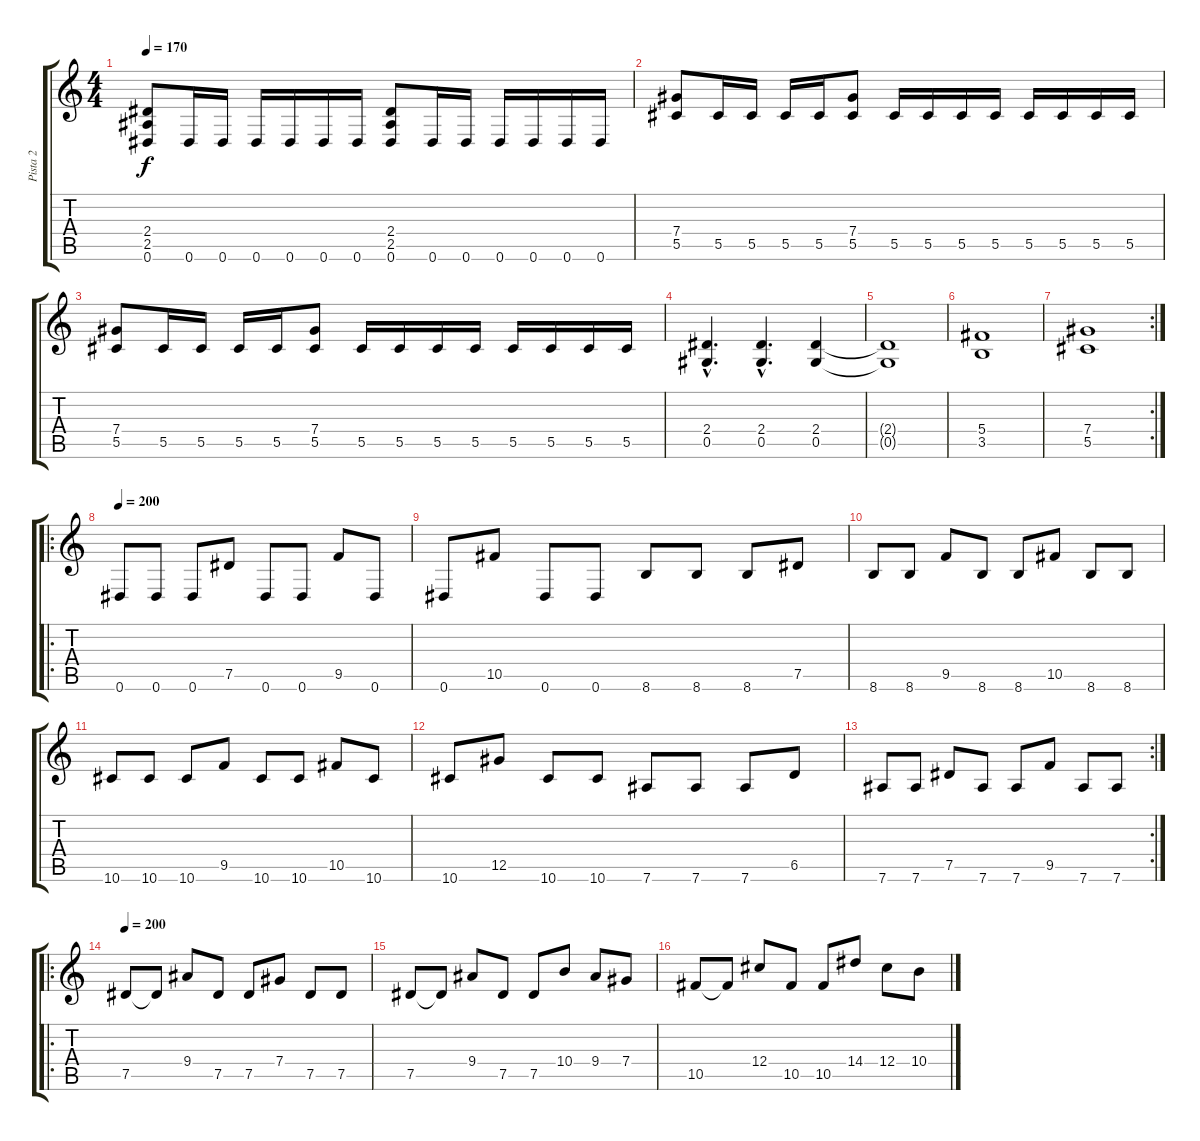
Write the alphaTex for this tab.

\track ("Pista 2" "Pista 2") {instrument distortionguitar}
\staff {score tabs}
\tuning (Eb4 Bb3 Gb3 Db3 Ab2 Eb2) {hide}
\ts (4 4)
\tempo 170
\clef g2
\ks c
(2.4 2.5 0.6).8{dy f} 0.6.16 0.6.16 0.6.16 0.6.16 0.6.16 0.6.16 (2.4 2.5 0.6).8 0.6.16 0.6.16 0.6.16 0.6.16 0.6.16 0.6.16 |
(7.4 5.5).8 5.5.16 5.5.16 5.5.16 5.5.16 (7.4 5.5).8 5.5.16 5.5.16 5.5.16 5.5.16 5.5.16 5.5.16 5.5.16 5.5.16 |
(7.4 5.5).8 5.5.16 5.5.16 5.5.16 5.5.16 (7.4 5.5).8 5.5.16 5.5.16 5.5.16 5.5.16 5.5.16 5.5.16 5.5.16 5.5.16 |
(2.4{hac} 0.5{hac}).4{d} (2.4{hac} 0.5{hac}).4{d} (2.4 0.5).4 |
(2.4{t} 0.5{t}).1 |
(5.4 3.5).1 |
\rc 2
(7.4 5.5).1 |
\ro
\tempo 200
0.6.8 0.6.8 0.6.8 7.5.8 0.6.8 0.6.8 9.5.8 0.6.8 |
0.6.8 10.5.8 0.6.8 0.6.8 8.6.8 8.6.8 8.6.8 7.5.8 |
8.6.8 8.6.8 9.5.8 8.6.8 8.6.8 10.5.8 8.6.8 8.6.8 |
10.6.8 10.6.8 10.6.8 9.5.8 10.6.8 10.6.8 10.5.8 10.6.8 |
10.6.8 12.5.8 10.6.8 10.6.8 7.6.8 7.6.8 7.6.8 6.5.8 |
\rc 2
7.6.8 7.6.8 7.5.8 7.6.8 7.6.8 9.5.8 7.6.8 7.6.8 |
\ro
\tempo 170
\tempo 200
7.5.8 7.5{t}.8 9.4.8 7.5.8 7.5.8 7.4.8 7.5.8 7.5.8 |
7.5.8 7.5{t}.8 9.4.8 7.5.8 7.5.8 10.4.8 9.4.8 7.4.8 |
10.5.8 10.5{t}.8 12.4.8 10.5.8 10.5.8 14.4.8 12.4.8 10.4.8
